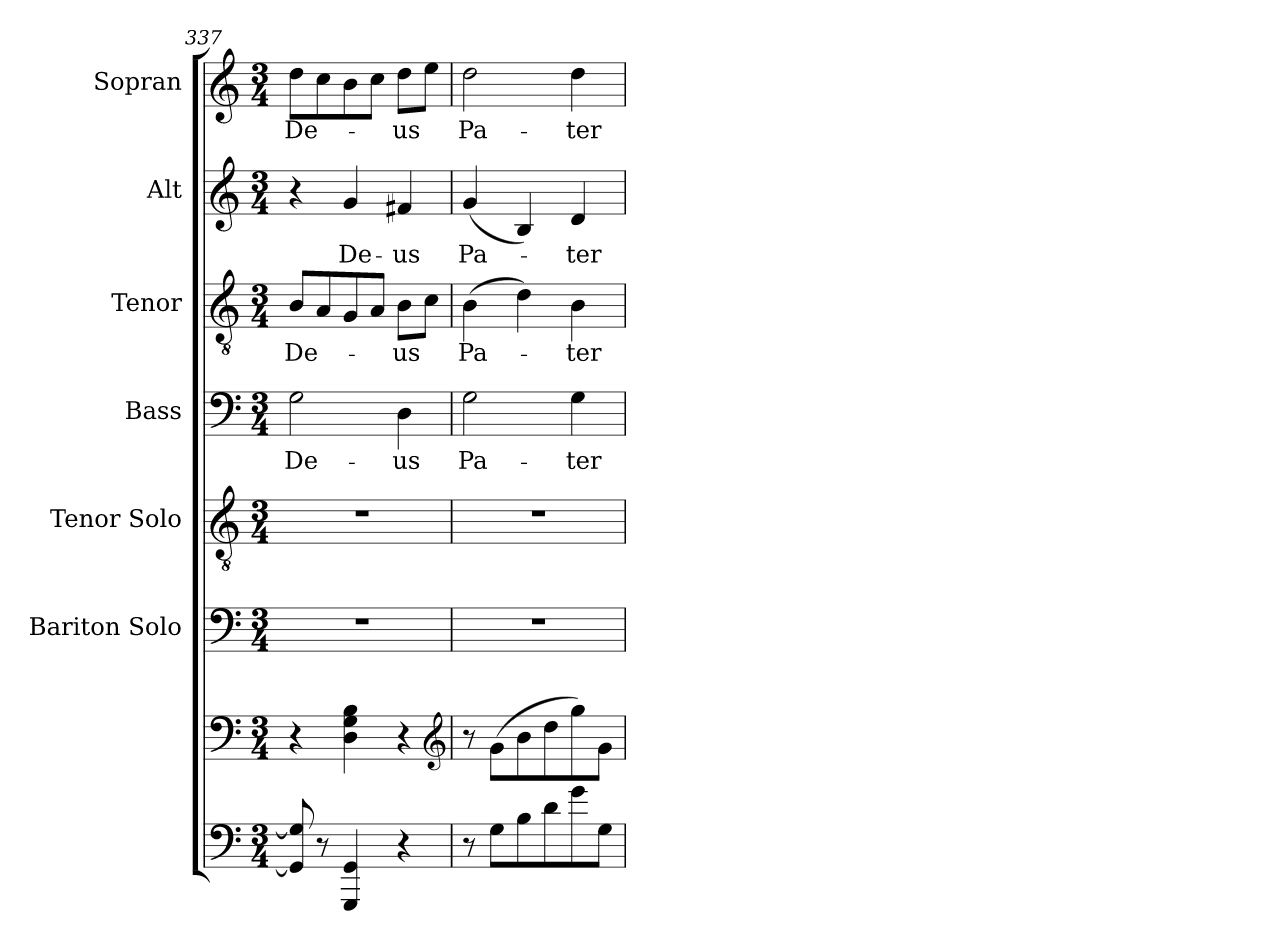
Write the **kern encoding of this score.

**kern	**kern	**kern	**kern	**kern	**text	**kern	**text	**kern	**text	**kern	**text
*part7	*part7	*part6	*part5	*part4	*part4	*part3	*part3	*part2	*part2	*part1	*part1
*staff8	*staff7	*staff6	*staff5	*staff4	*staff4	*staff3	*staff3	*staff2	*staff2	*staff1	*staff1
*	*	*I"Bariton Solo	*I"Tenor Solo	*I"Bass	*	*I"Tenor	*	*I"Alt	*	*I"Sopran	*
*	*	*	*	*I'B.	*	*I'T.	*	*I'A.	*	*I'S.	*
*clefF4	*clefF4	*clefF4	*clefGv2	*clefF4	*	*clefGv2	*	*clefG2	*	*clefG2	*
*k[]	*k[]	*k[]	*k[]	*k[]	*	*k[]	*	*k[]	*	*k[]	*
*C:	*C:	*C:	*C:	*C:	*	*C:	*	*C:	*	*C:	*
*M3/4	*M3/4	*M3/4	*M3/4	*M3/4	*	*M3/4	*	*M3/4	*	*M3/4	*
=337	=337	=337	=337	=337	=337	=337	=337	=337	=337	=337	=337
!	!	!	!	!	!LO:LY:b	!	!LO:LY:b	!	!	!	!LO:LY:b
8GG/] 8G/]	4r	2.r	2.r	2G\	De-	8B/L	De-	4r	.	8dd\L	De-
8r	.	.	.	.	.	8A/	.	.	.	8cc\	.
!	!	!	!	!	!	!	!	!	!LO:LY:b	!	!
4GGG/ 4GG/	4D\ 4G\ 4B\	.	.	.	.	8G/	.	4g/	De-	8b\	.
.	.	.	.	.	.	8A/J	.	.	.	8cc\J	.
!	!	!	!	!	!LO:LY:b	!	!LO:LY:b	!	!LO:LY:b	!	!LO:LY:b
4r	4r	.	.	4D\	-us	8B\L	-us	4f#X/	-us	8dd\L	-us
.	.	.	.	.	.	8c\J	.	.	.	8ee\J	.
*	*clefG2	*	*	*	*	*	*	*	*	*	*
=338	=338	=338	=338	=338	=338	=338	=338	=338	=338	=338	=338
!	!	!	!	!	!LO:LY:b	!	!LO:LY:b	!	!LO:LY:b	!	!LO:LY:b
8r	8r	2.r	2.r	2G\	Pa-	(>4B\	Pa-	(<4g/	Pa-	2dd\	Pa-
8G\L	(>8g\L	.	.	.	.	.	.	.	.	.	.
8B\	8b\	.	.	.	.	4d\)	.	4B/)	.	.	.
8d\	8dd\	.	.	.	.	.	.	.	.	.	.
!	!	!	!	!	!LO:LY:b	!	!LO:LY:b	!	!LO:LY:b	!	!LO:LY:b
8g\	8gg\)	.	.	4G\	-ter	4B\	-ter	4d/	-ter	4dd\	-ter
8G\J	8g\J	.	.	.	.	.	.	.	.	.	.
=	=	=	=	=	=	=	=	=	=	=	=
*-	*-	*-	*-	*-	*-	*-	*-	*-	*-	*-	*-
